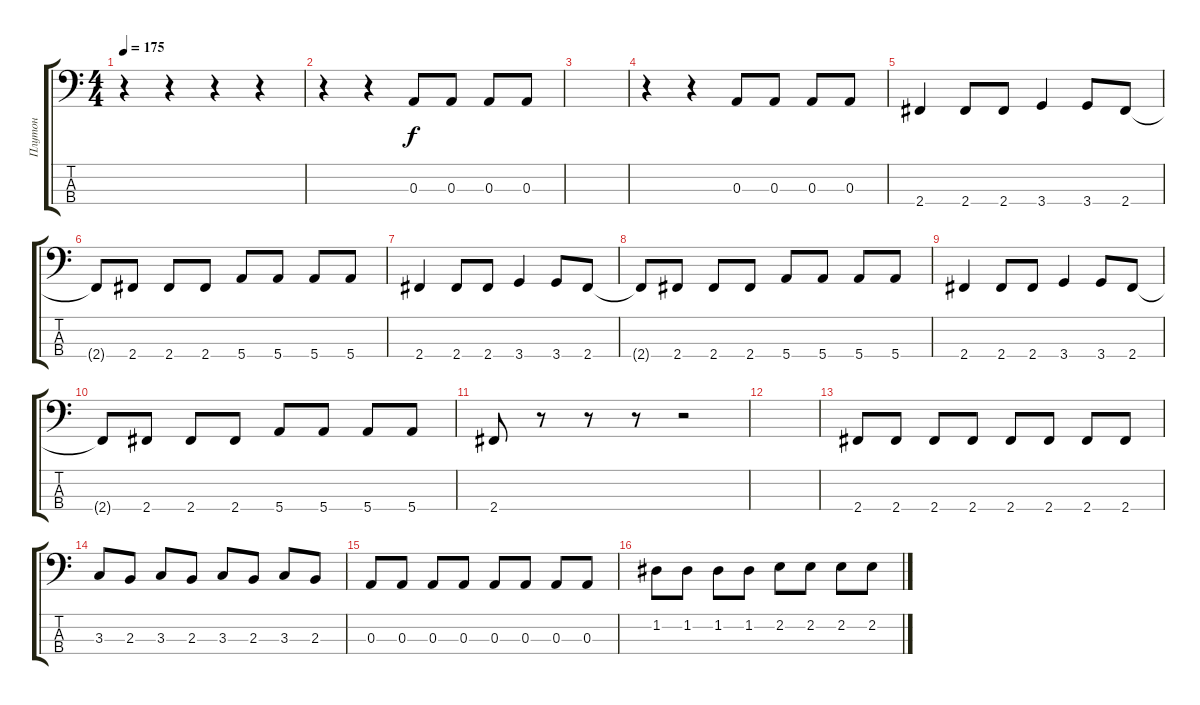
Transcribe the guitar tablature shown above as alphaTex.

\track ("Плутон" "Плутон") {instrument electricbassfinger}
\staff {score tabs}
\tuning (G2 D2 A1 E1) {hide}
\ts (4 4)
\tempo 175
\clef f4
\ks c
r.4{dy f} r.4 r.4 r.4 |
r.4 r.4 0.3.8 0.3.8 0.3.8 0.3.8 |
|
r.4 r.4 0.3.8 0.3.8 0.3.8 0.3.8 |
2.4.4 2.4.8 2.4.8 3.4.4 3.4.8 2.4.8 |
2.4{t}.8 2.4.8 2.4.8 2.4.8 5.4.8 5.4.8 5.4.8 5.4.8 |
2.4.4 2.4.8 2.4.8 3.4.4 3.4.8 2.4.8 |
2.4{t}.8 2.4.8 2.4.8 2.4.8 5.4.8 5.4.8 5.4.8 5.4.8 |
2.4.4 2.4.8 2.4.8 3.4.4 3.4.8 2.4.8 |
2.4{t}.8 2.4.8 2.4.8 2.4.8 5.4.8 5.4.8 5.4.8 5.4.8 |
2.4.8 r.8 r.8 r.8 r.2 |
|
2.4.8 2.4.8 2.4.8 2.4.8 2.4.8 2.4.8 2.4.8 2.4.8 |
3.3.8 2.3.8 3.3.8 2.3.8 3.3.8 2.3.8 3.3.8 2.3.8 |
0.3.8 0.3.8 0.3.8 0.3.8 0.3.8 0.3.8 0.3.8 0.3.8 |
1.2.8 1.2.8 1.2.8 1.2.8 2.2.8 2.2.8 2.2.8 2.2.8
